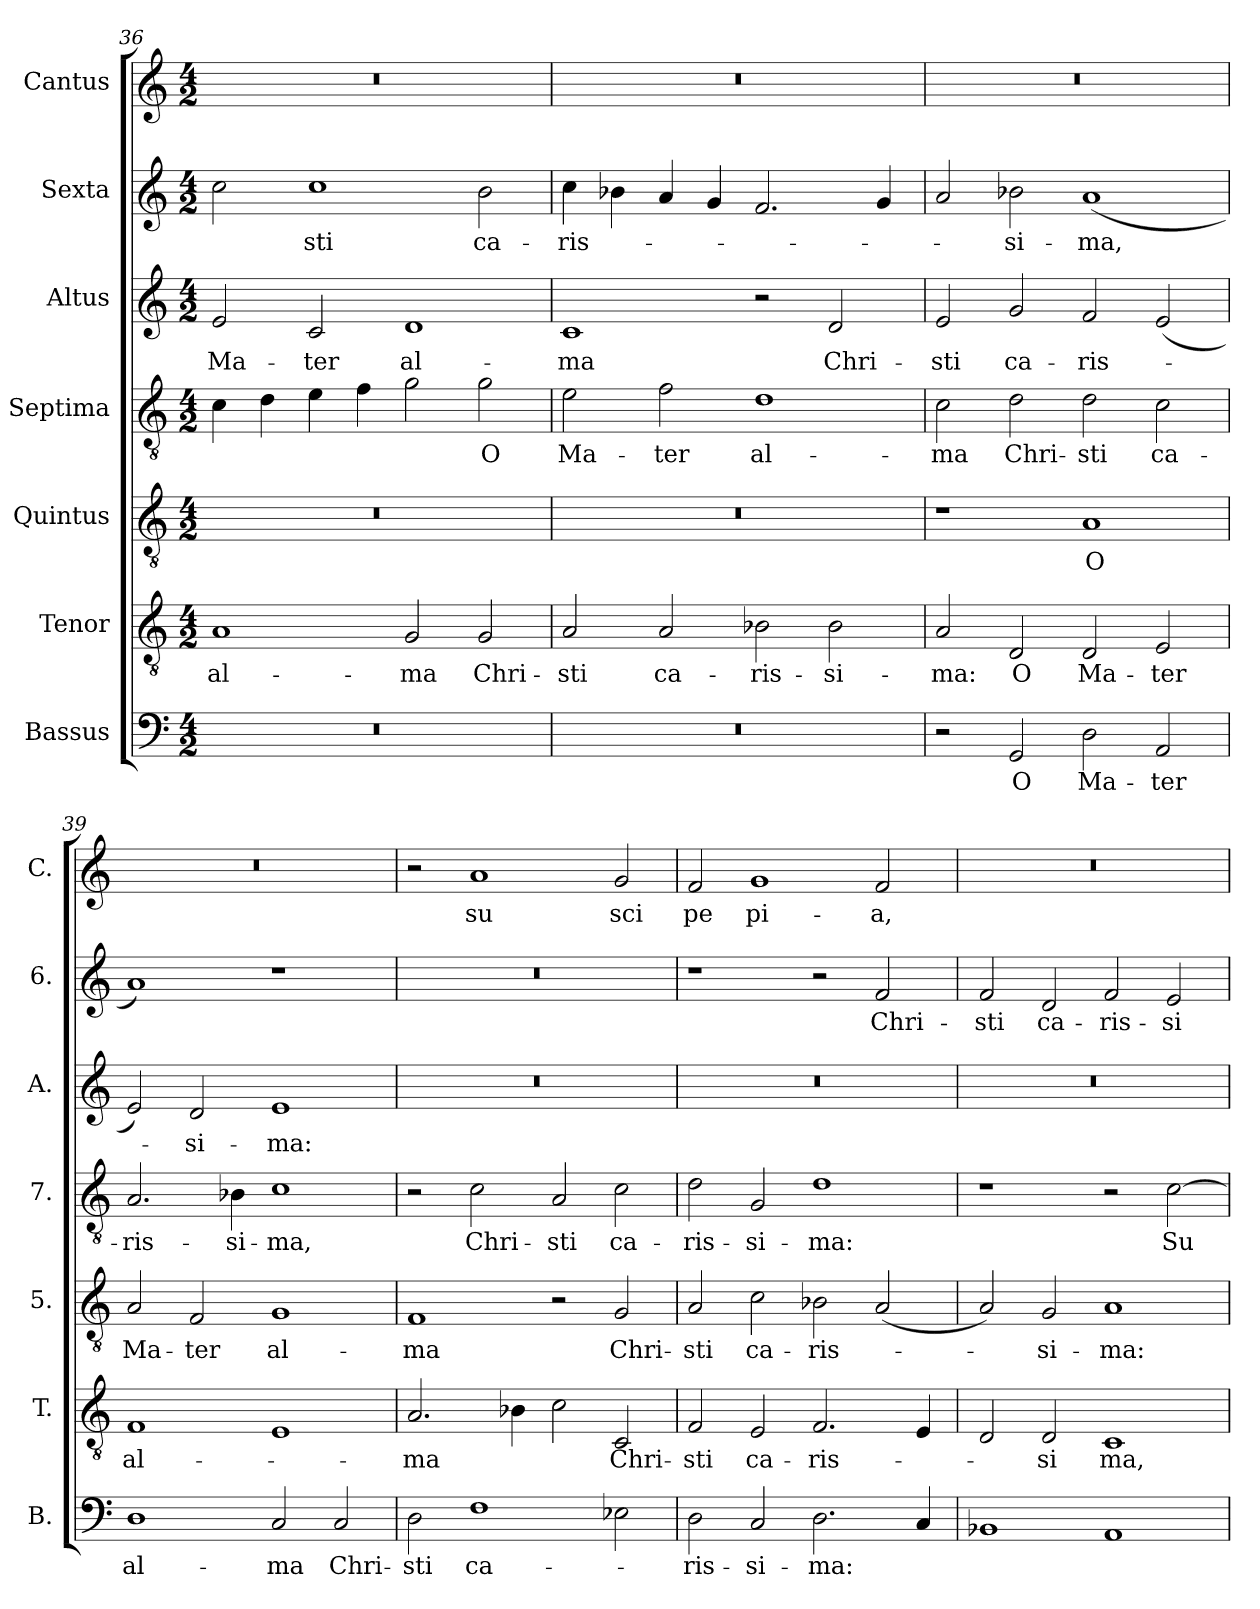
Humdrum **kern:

**kern	**text	**kern	**text	**kern	**text	**kern	**text	**kern	**text	**kern	**text	**kern	**text
*part7	*part7	*part6	*part6	*part5	*part5	*part4	*part4	*part3	*part3	*part2	*part2	*part1	*part1
*staff7	*staff7	*staff6	*staff6	*staff5	*staff5	*staff4	*staff4	*staff3	*staff3	*staff2	*staff2	*staff1	*staff1
*I"Bassus	*	*I"Tenor	*	*I"Quintus	*	*I"Septima	*	*I"Altus	*	*I"Sexta	*	*I"Cantus	*
*I'B.	*	*I'T.	*	*I'5.	*	*I'7.	*	*I'A.	*	*I'6.	*	*I'C.	*
*clefF4	*	*clefGv2	*	*clefGv2	*	*clefGv2	*	*clefG2	*	*clefG2	*	*clefG2	*
*k[]	*	*k[]	*	*k[]	*	*k[]	*	*k[]	*	*k[]	*	*k[]	*
*M4/2	*	*M4/2	*	*M4/2	*	*M4/2	*	*M4/2	*	*M4/2	*	*M4/2	*
=36	=36	=36	=36	=36	=36	=36	=36	=36	=36	=36	=36	=36	=36
!	!	!	!LO:LY:b	!	!	!	!	!	!LO:LY:b	!	!	!	!
0r	.	1A	al-	0r	.	4c\	.	2e/	Ma-	2cc\	.	0r	.
.	.	.	.	.	.	4d\	.	.	.	.	.	.	.
!	!	!	!	!	!	!	!	!	!LO:LY:b	!	!LO:LY:b	!	!
.	.	.	.	.	.	4e\	.	2c/	-ter	1cc	-sti	.	.
.	.	.	.	.	.	4f\	.	.	.	.	.	.	.
!	!	!	!LO:LY:b	!	!	!	!	!	!LO:LY:b	!	!	!	!
.	.	2G/	-ma	.	.	2g\	.	1d	al-	.	.	.	.
!	!	!	!LO:LY:b	!	!	!	!LO:LY:b	!	!	!	!LO:LY:b	!	!
.	.	2G/	Chri-	.	.	2g\	O	.	.	2b\	ca-	.	.
=37	=37	=37	=37	=37	=37	=37	=37	=37	=37	=37	=37	=37	=37
!	!	!	!LO:LY:b	!	!	!	!LO:LY:b	!	!LO:LY:b	!	!LO:LY:b	!	!
0r	.	2A/	-sti	0r	.	2e\	Ma-	1c	-ma	4cc\	-ris-	0r	.
.	.	.	.	.	.	.	.	.	.	4b-X\	.	.	.
!	!	!	!LO:LY:b	!	!	!	!LO:LY:b	!	!	!	!	!	!
.	.	2A/	ca-	.	.	2f\	-ter	.	.	4a/	.	.	.
.	.	.	.	.	.	.	.	.	.	4g/	.	.	.
!	!	!	!LO:LY:b	!	!	!	!LO:LY:b	!	!	!	!	!	!
.	.	2B-X\	-ris-	.	.	1d	al-	2r	.	2.f/	.	.	.
!	!	!	!LO:LY:b	!	!	!	!	!	!LO:LY:b	!	!	!	!
.	.	2B-\	-si-	.	.	.	.	2d/	Chri-	.	.	.	.
.	.	.	.	.	.	.	.	.	.	4g/	.	.	.
=38	=38	=38	=38	=38	=38	=38	=38	=38	=38	=38	=38	=38	=38
!	!	!	!LO:LY:b	!	!	!	!LO:LY:b	!	!LO:LY:b	!	!	!	!
2r	.	2A/	-ma:	1r	.	2c\	-ma	2e/	-sti	2a/	.	0r	.
!	!LO:LY:b	!	!LO:LY:b	!	!	!	!LO:LY:b	!	!LO:LY:b	!	!LO:LY:b	!	!
2GG/	O	2D/	O	.	.	2d\	Chri-	2g/	ca-	2b-X\	-si-	.	.
!	!LO:LY:b	!	!LO:LY:b	!	!LO:LY:b	!	!LO:LY:b	!	!LO:LY:b	!	!LO:LY:b	!	!
2D\	Ma-	2D/	Ma-	1A	O	2d\	-sti	2f/	-ris-	(<1a	-ma,	.	.
!	!LO:LY:b	!	!LO:LY:b	!	!	!	!LO:LY:b	!	!	!	!	!	!
2AA/	-ter	2E/	-ter	.	.	2c\	ca-	(<2e/	.	.	.	.	.
=39	=39	=39	=39	=39	=39	=39	=39	=39	=39	=39	=39	=39	=39
!	!LO:LY:b	!	!LO:LY:b	!	!LO:LY:b	!	!LO:LY:b	!	!	!	!	!	!
1D	al-	1F	al-	2A/	Ma-	2.A/	-ris-	2e/)	.	1a)	.	0r	.
!	!	!	!	!	!LO:LY:b	!	!	!	!LO:LY:b	!	!	!	!
.	.	.	.	2F/	-ter	.	.	2d/	-si-	.	.	.	.
!	!	!	!	!	!	!	!LO:LY:b	!	!	!	!	!	!
.	.	.	.	.	.	4B-X\	-si-	.	.	.	.	.	.
!	!LO:LY:b	!	!	!	!LO:LY:b	!	!LO:LY:b	!	!LO:LY:b	!	!	!	!
2C/	-ma	1E	.	1G	al-	1c	-ma,	1e	-ma:	1r	.	.	.
!	!LO:LY:b	!	!	!	!	!	!	!	!	!	!	!	!
2C/	Chri-	.	.	.	.	.	.	.	.	.	.	.	.
!!LO:PB:g=z
=40	=40	=40	=40	=40	=40	=40	=40	=40	=40	=40	=40	=40	=40
!	!LO:LY:b	!	!LO:LY:b	!	!LO:LY:b	!	!	!	!	!	!	!	!
2D\	-sti	2.A/	-ma	1F	-ma	2r	.	0r	.	0r	.	2r	.
!	!LO:LY:b	!	!	!	!	!	!LO:LY:b	!	!	!	!	!	!LO:LY:b
1F	ca-	.	.	.	.	2c\	Chri-	.	.	.	.	1a	su
.	.	4B-X\	.	.	.	.	.	.	.	.	.	.	.
!	!	!	!	!	!	!	!LO:LY:b	!	!	!	!	!	!
.	.	2c\	.	2r	.	2A/	-sti	.	.	.	.	.	.
!	!	!	!LO:LY:b	!	!LO:LY:b	!	!LO:LY:b	!	!	!	!	!	!LO:LY:b
2E-X\	.	2C/	Chri-	2G/	Chri-	2c\	ca-	.	.	.	.	2g/	sci
=41	=41	=41	=41	=41	=41	=41	=41	=41	=41	=41	=41	=41	=41
!	!LO:LY:b	!	!LO:LY:b	!	!LO:LY:b	!	!LO:LY:b	!	!	!	!	!	!LO:LY:b
2D\	-ris-	2F/	-sti	2A/	-sti	2d\	-ris-	0r	.	1r	.	2f/	pe
!	!LO:LY:b	!	!LO:LY:b	!	!LO:LY:b	!	!LO:LY:b	!	!	!	!	!	!LO:LY:b
2C/	-si-	2E/	ca-	2c\	ca-	2G/	-si-	.	.	.	.	1g	pi-
!	!LO:LY:b	!	!LO:LY:b	!	!LO:LY:b	!	!LO:LY:b	!	!	!	!	!	!
2.D\	-ma:	2.F/	-ris-	2B-X\	-ris-	1d	-ma:	.	.	2r	.	.	.
!	!	!	!	!	!	!	!	!	!	!	!LO:LY:b	!	!LO:LY:b
.	.	.	.	(<2A/	.	.	.	.	.	2f/	Chri-	2f/	-a,
4C/	.	4E/	.	.	.	.	.	.	.	.	.	.	.
=42	=42	=42	=42	=42	=42	=42	=42	=42	=42	=42	=42	=42	=42
!	!	!	!	!	!	!	!	!	!	!	!LO:LY:b	!	!
1BB-X	.	2D/	.	2A/)	.	1r	.	0r	.	2f/	-sti	0r	.
!	!	!	!LO:LY:b	!	!LO:LY:b	!	!	!	!	!	!LO:LY:b	!	!
.	.	2D/	-si	2G/	-si-	.	.	.	.	2d/	ca-	.	.
!	!	!	!LO:LY:b	!	!LO:LY:b	!	!	!	!	!	!LO:LY:b	!	!
1AA	.	1C	ma,	1A	-ma:	2r	.	.	.	2f/	-ris-	.	.
!	!	!	!	!	!	!	!LO:LY:b	!	!	!	!LO:LY:b	!	!
.	.	.	.	.	.	[2c\	Su-	.	.	2e/	-si-	.	.
=	=	=	=	=	=	=	=	=	=	=	=	=	=
*-	*-	*-	*-	*-	*-	*-	*-	*-	*-	*-	*-	*-	*-
